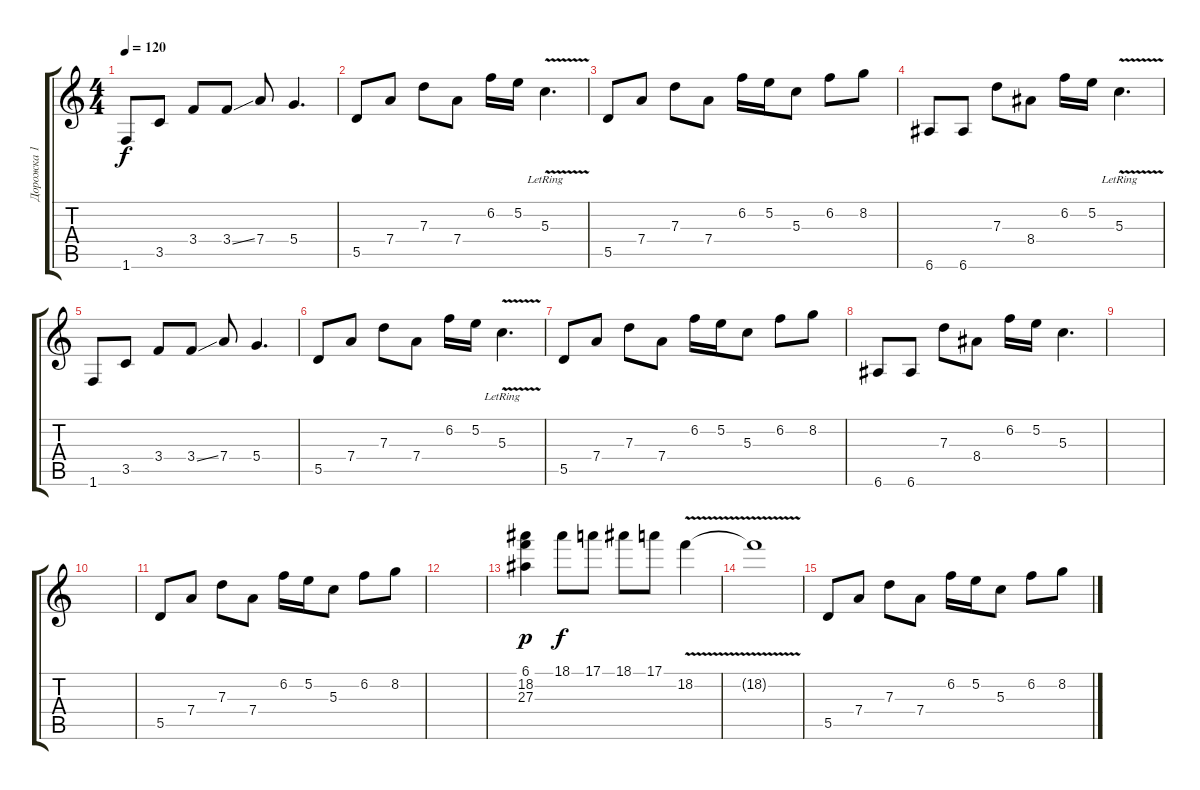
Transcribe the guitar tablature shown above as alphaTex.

\track ("Дорожка 1" "Дорожка 1") {instrument acousticguitarsteel}
\staff {score tabs}
\tuning (E4 B3 G3 D3 A2 E2) {hide}
\ts (4 4)
\tempo 120
\clef g2
\ks c
1.6.8{dy f} 3.5.8 3.4.8 3.4{ss}.8 7.4.8 5.4.4{d} |
5.5.8 7.4.8 7.3.8 7.4.8 6.2.16 5.2.16 5.3{v lr}.4{d} |
5.5.8 7.4.8 7.3.8 7.4.8 6.2.16 5.2.16 5.3.8 6.2.8 8.2.8 |
6.6.8 6.6.8 7.3.8 8.4.8 6.2.16 5.2.16 5.3{v lr}.4{d} |
1.6.8 3.5.8 3.4.8 3.4{ss}.8 7.4.8 5.4.4{d} |
5.5.8 7.4.8 7.3.8 7.4.8 6.2.16 5.2.16 5.3{v lr}.4{d} |
5.5.8 7.4.8 7.3.8 7.4.8 6.2.16 5.2.16 5.3.8 6.2.8 8.2.8 |
6.6.8 6.6.8 7.3.8 8.4.8 6.2.16 5.2.16 5.3.4{d} |
|
|
5.5.8 7.4.8 7.3.8 7.4.8 6.2.16 5.2.16 5.3.8 6.2.8 8.2.8 |
|
(6.1 18.2 27.3).4{dy p} 18.1.8{dy f} 17.1.8 18.1.8 17.1.8 18.2{v}.4 |
18.2{t}.1 |
5.5.8 7.4.8 7.3.8 7.4.8 6.2.16 5.2.16 5.3.8 6.2.8 8.2.8
